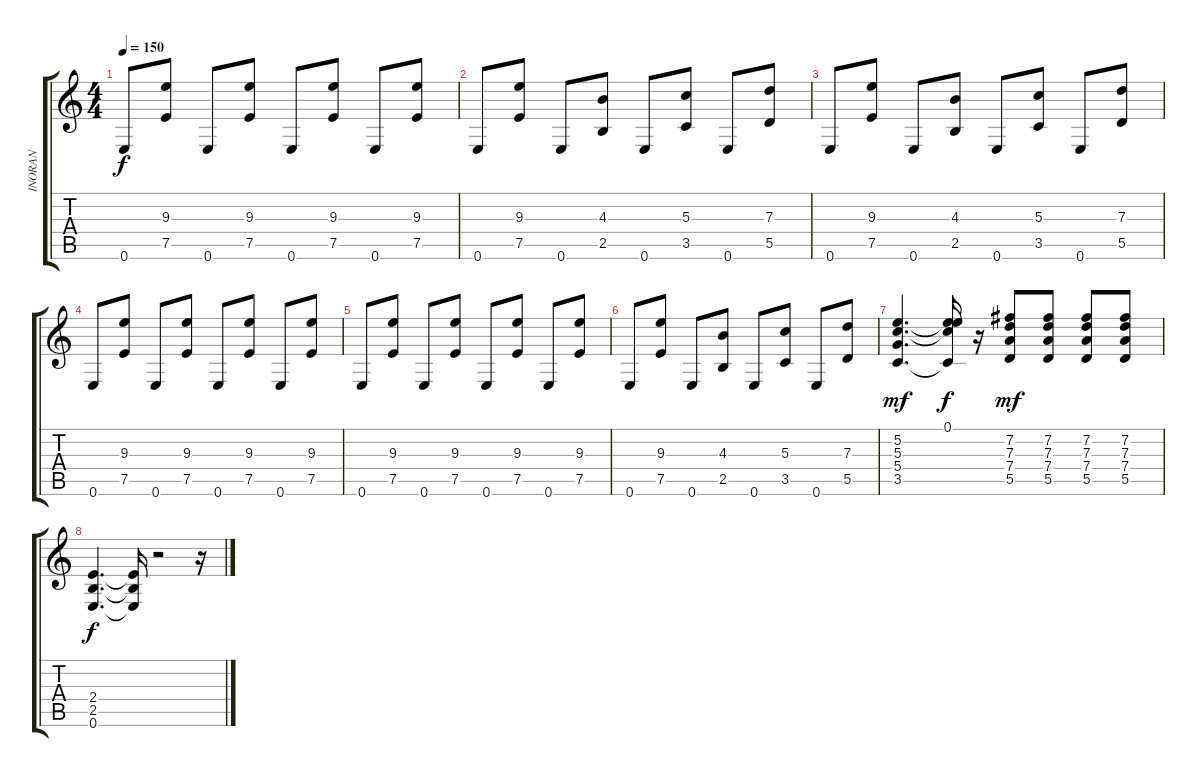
\track ("INORAN" "INORAN") {instrument distortionguitar}
\staff {score tabs}
\tuning (E4 B3 G3 D3 A2 E2) {hide}
\ts (4 4)
\tempo 150
\clef g2
\ks c
0.6.8{dy f} (9.3 7.5).8 0.6.8 (9.3 7.5).8 0.6.8 (9.3 7.5).8 0.6.8 (9.3 7.5).8 |
0.6.8 (9.3 7.5).8 0.6.8 (4.3 2.5).8 0.6.8 (5.3 3.5).8 0.6.8 (7.3 5.5).8 |
0.6.8 (9.3 7.5).8 0.6.8 (4.3 2.5).8 0.6.8 (5.3 3.5).8 0.6.8 (7.3 5.5).8 |
0.6.8 (9.3 7.5).8 0.6.8 (9.3 7.5).8 0.6.8 (9.3 7.5).8 0.6.8 (9.3 7.5).8 |
0.6.8 (9.3 7.5).8 0.6.8 (9.3 7.5).8 0.6.8 (9.3 7.5).8 0.6.8 (9.3 7.5).8 |
0.6.8 (9.3 7.5).8 0.6.8 (4.3 2.5).8 0.6.8 (5.3 3.5).8 0.6.8 (7.3 5.5).8 |
(5.2 5.3 5.4 3.5).4{d dy mf} (0.1 5.2{t} 5.3{t} 3.5{t}).16{dy f} r.16 (7.2 7.3 7.4 5.5).8{dy mf} (7.2 7.3 7.4 5.5).8 (7.2 7.3 7.4 5.5).8 (7.2 7.3 7.4 5.5).8 |
(2.4 2.5 0.6).4{d dy f} (2.4{t} 2.5{t} 0.6{t}).16 r.2 r.16
